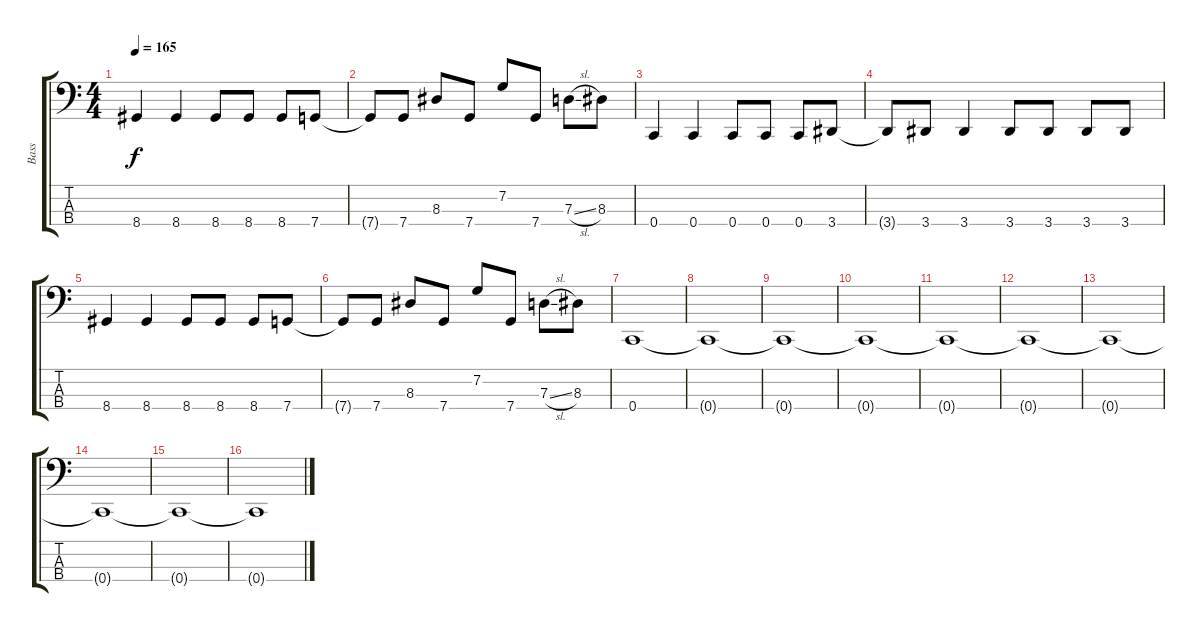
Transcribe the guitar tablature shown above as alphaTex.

\track ("Bass" "Bass") {instrument electricbassfinger}
\staff {score tabs}
\tuning (F2 C2 G1 C1) {hide}
\ts (4 4)
\tempo 165
\clef f4
\ks c
8.4.4{dy f} 8.4.4 8.4.8 8.4.8 8.4.8 7.4.8 |
7.4{t}.8 7.4.8 8.3.8 7.4.8 7.2.8 7.4.8 7.3{sl}.8 8.3.8 |
0.4.4 0.4.4 0.4.8 0.4.8 0.4.8 3.4.8 |
3.4{t}.8 3.4.8 3.4.4 3.4.8 3.4.8 3.4.8 3.4.8 |
8.4.4 8.4.4 8.4.8 8.4.8 8.4.8 7.4.8 |
7.4{t}.8 7.4.8 8.3.8 7.4.8 7.2.8 7.4.8 7.3{sl}.8 8.3.8 |
0.4.1 |
0.4{t}.1 |
0.4{t}.1 |
0.4{t}.1 |
0.4{t}.1 |
0.4{t}.1 |
0.4{t}.1 |
0.4{t}.1 |
0.4{t}.1 |
0.4{t}.1
